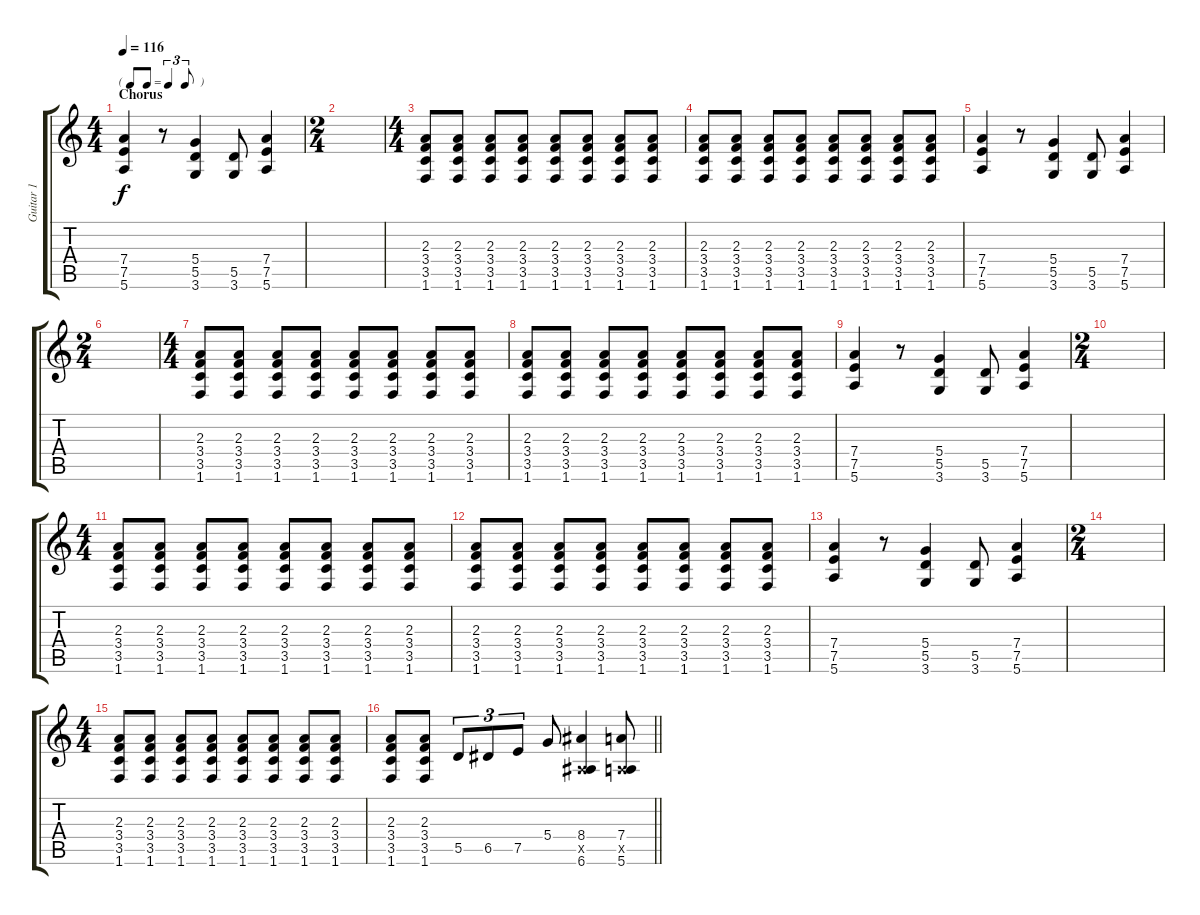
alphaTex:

\track ("Guitar 1 " "Guitar 1 ") {instrument overdrivenguitar}
\staff {score tabs}
\tuning (E4 B3 G3 D3 A2 E2) {hide}
\ts (4 4)
\tf triplet8th
\section ("" "Chorus")
\tempo 116
\clef g2
\ks c
(7.4 7.5 5.6).4{dy f} r.8 (5.4 5.5 3.6).4 (5.5 3.6).8 (7.4 7.5 5.6).4 |
\ts (2 4)
|
\ts (4 4)
(2.3 3.4 3.5 1.6).8 (2.3 3.4 3.5 1.6).8 (2.3 3.4 3.5 1.6).8 (2.3 3.4 3.5 1.6).8 (2.3 3.4 3.5 1.6).8 (2.3 3.4 3.5 1.6).8 (2.3 3.4 3.5 1.6).8 (2.3 3.4 3.5 1.6).8 |
(2.3 3.4 3.5 1.6).8 (2.3 3.4 3.5 1.6).8 (2.3 3.4 3.5 1.6).8 (2.3 3.4 3.5 1.6).8 (2.3 3.4 3.5 1.6).8 (2.3 3.4 3.5 1.6).8 (2.3 3.4 3.5 1.6).8 (2.3 3.4 3.5 1.6).8 |
(7.4 7.5 5.6).4 r.8 (5.4 5.5 3.6).4 (5.5 3.6).8 (7.4 7.5 5.6).4 |
\ts (2 4)
|
\ts (4 4)
(2.3 3.4 3.5 1.6).8 (2.3 3.4 3.5 1.6).8 (2.3 3.4 3.5 1.6).8 (2.3 3.4 3.5 1.6).8 (2.3 3.4 3.5 1.6).8 (2.3 3.4 3.5 1.6).8 (2.3 3.4 3.5 1.6).8 (2.3 3.4 3.5 1.6).8 |
(2.3 3.4 3.5 1.6).8 (2.3 3.4 3.5 1.6).8 (2.3 3.4 3.5 1.6).8 (2.3 3.4 3.5 1.6).8 (2.3 3.4 3.5 1.6).8 (2.3 3.4 3.5 1.6).8 (2.3 3.4 3.5 1.6).8 (2.3 3.4 3.5 1.6).8 |
(7.4 7.5 5.6).4 r.8 (5.4 5.5 3.6).4 (5.5 3.6).8 (7.4 7.5 5.6).4 |
\ts (2 4)
|
\ts (4 4)
(2.3 3.4 3.5 1.6).8 (2.3 3.4 3.5 1.6).8 (2.3 3.4 3.5 1.6).8 (2.3 3.4 3.5 1.6).8 (2.3 3.4 3.5 1.6).8 (2.3 3.4 3.5 1.6).8 (2.3 3.4 3.5 1.6).8 (2.3 3.4 3.5 1.6).8 |
(2.3 3.4 3.5 1.6).8 (2.3 3.4 3.5 1.6).8 (2.3 3.4 3.5 1.6).8 (2.3 3.4 3.5 1.6).8 (2.3 3.4 3.5 1.6).8 (2.3 3.4 3.5 1.6).8 (2.3 3.4 3.5 1.6).8 (2.3 3.4 3.5 1.6).8 |
(7.4 7.5 5.6).4 r.8 (5.4 5.5 3.6).4 (5.5 3.6).8 (7.4 7.5 5.6).4 |
\ts (2 4)
|
\ts (4 4)
(2.3 3.4 3.5 1.6).8 (2.3 3.4 3.5 1.6).8 (2.3 3.4 3.5 1.6).8 (2.3 3.4 3.5 1.6).8 (2.3 3.4 3.5 1.6).8 (2.3 3.4 3.5 1.6).8 (2.3 3.4 3.5 1.6).8 (2.3 3.4 3.5 1.6).8 |
\barLineRight lightlight
(2.3 3.4 3.5 1.6).8 (2.3 3.4 3.5 1.6).8 5.5.8{tu (3 2)} 6.5.8{tu (3 2)} 7.5.8{tu (3 2)} 5.4.8 (8.4 0.5{x} 6.6).4 (7.4 0.5{x} 5.6).8
